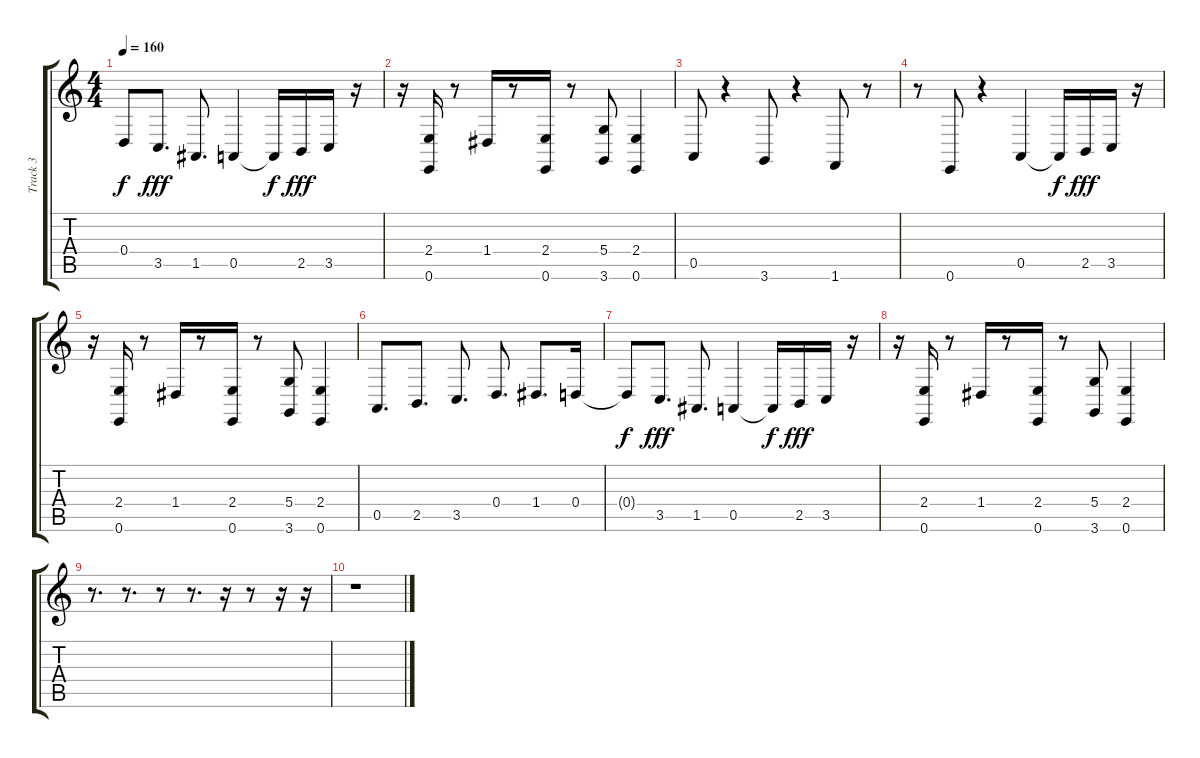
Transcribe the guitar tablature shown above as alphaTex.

\track ("Track 3" "Track 3") {instrument synthbrass1}
\staff {score tabs}
\tuning (E4 B3 G3 D3 A2 E2) {hide}
\ts (4 4)
\tempo 160
\clef g2
\ks c
0.4{t}.8{dy f} 3.5.8{d dy fff} 1.5.8{d} 0.5.4 0.5{t}.16{dy f} 2.5.16{dy fff} 3.5.16 r.16 |
r.16 (2.4 0.6).16 r.8 1.4.16 r.8 (2.4 0.6).16 r.8 (5.4 3.6).8 (2.4 0.6).4 |
0.5.8 r.4 3.6.8 r.4 1.6.8 r.8 |
r.8 0.6.8 r.4 0.5.4 0.5{t}.16{dy f} 2.5.16{dy fff} 3.5.16 r.16 |
r.16 (2.4 0.6).16 r.8 1.4.16 r.8 (2.4 0.6).16 r.8 (5.4 3.6).8 (2.4 0.6).4 |
0.5.8{d} 2.5.8{d} 3.5.8{d} 0.4.8{d} 1.4.8{d} 0.4.16 |
0.4{t}.8{dy f} 3.5.8{d dy fff} 1.5.8{d} 0.5.4 0.5{t}.16{dy f} 2.5.16{dy fff} 3.5.16 r.16 |
r.16 (2.4 0.6).16 r.8 1.4.16 r.8 (2.4 0.6).16 r.8 (5.4 3.6).8 (2.4 0.6).4 |
r.8{d} r.8{d} r.8 r.8{d} r.16 r.8 r.16 r.16 |
r.1
